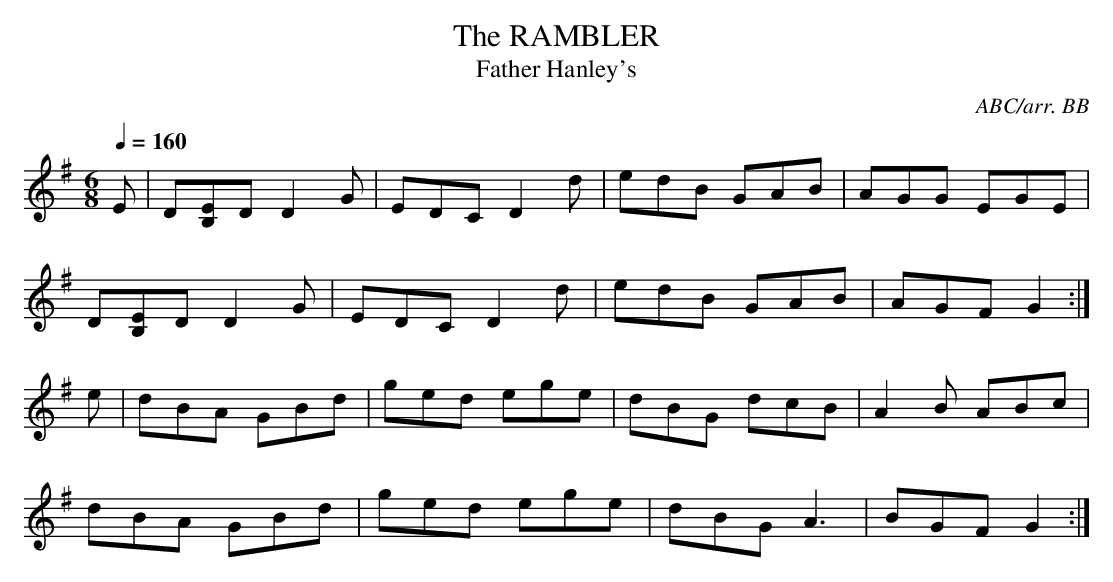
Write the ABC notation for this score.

X:1
T:RAMBLER, The
T:Father Hanley's
C:ABC/arr. BB
is too low for your instrument.
Q:1/4=160
L:1/8
M:6/8
K:G % source key=A
E|D[B,E]D D2G|EDC D2d|edB GAB|AGG EGE|
D[B,E]D D2G|EDC D2d|edB GAB|AGF G2:|
e|dBA GBd|ged ege|dBG dcB|A2B ABc|
dBA GBd|ged ege|dBG A3|BGF G2:|
\page
